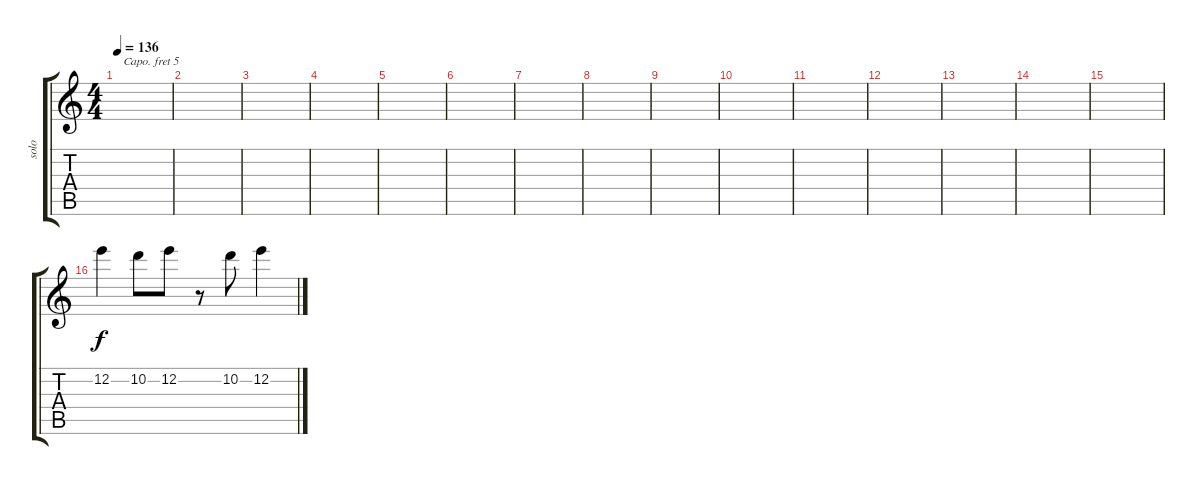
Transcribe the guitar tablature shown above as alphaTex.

\track ("solo" "solo") {instrument distortionguitar}
\staff {score tabs}
\capo 5
\tuning (E4 B3 G3 D3 A2 E2) {hide}
\ts (4 4)
\tempo 136
\clef g2
\ks c
|
|
|
|
|
|
|
|
|
|
|
|
|
|
|
12.2.4 10.2.8 12.2.8 r.8 10.2.8 12.2.4
